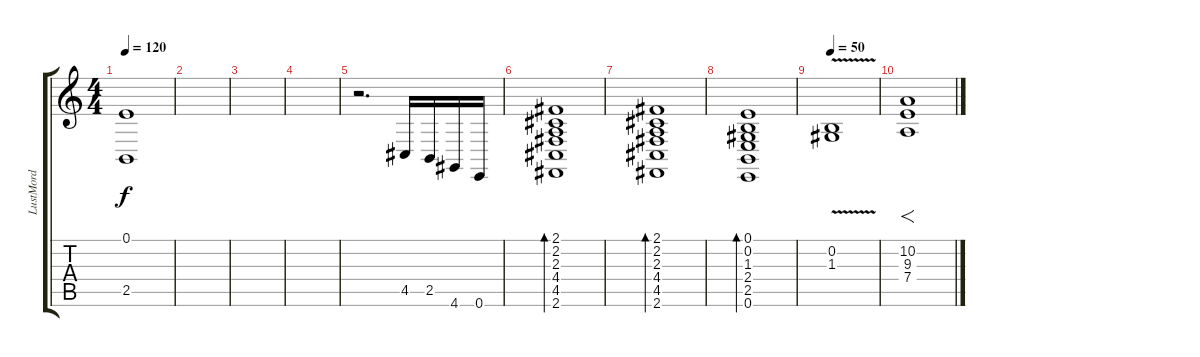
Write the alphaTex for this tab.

\track ("LustMord" "LustMord") {instrument vibraphone}
\staff {score tabs}
\tuning (E4 B3 G3 D3 A2 E2) {hide}
\ts (4 4)
\tempo 120
\clef g2
\ks c
(0.1{t} 2.5{t}).1{dy f} |
|
|
|
r.2{d} 4.5.16 2.5.16 4.6.16 0.6.16 |
(2.1 2.2 2.3 4.4 4.5 2.6).1{bd 120} |
(2.1 2.2 2.3 4.4 4.5 2.6).1{bd 120} |
(0.1 0.2 1.3 2.4 2.5 0.6).1{bd 120} |
\tempo 50
(0.2{v} 1.3).1 |
(10.2 9.3 7.4).1{f}
